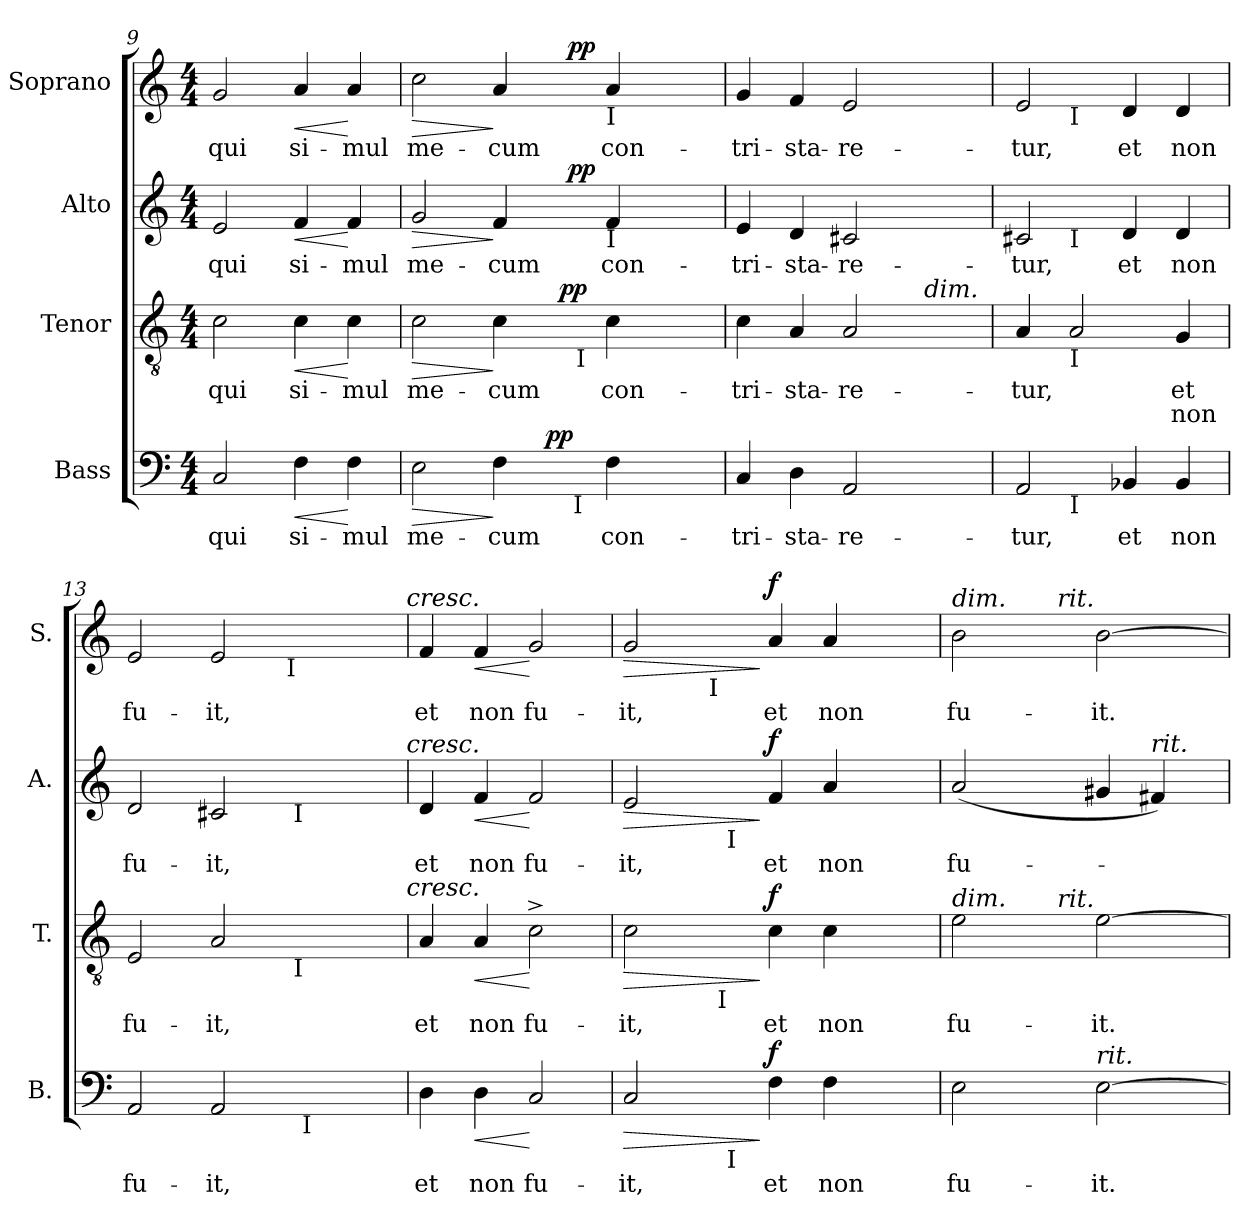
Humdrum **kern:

**kern	**text	**dynam	**kern	**text	**text	**dynam	**kern	**text	**dynam	**kern	**text	**dynam
*part4	*part4	*part4	*part3	*part3	*part3	*part3	*part2	*part2	*part2	*part1	*part1	*part1
*staff4	*staff4	*staff4	*staff3	*staff3	*staff3	*staff3	*staff2	*staff2	*staff2	*staff1	*staff1	*staff1
*I"Bass	*	*	*I"Tenor	*	*	*	*I"Alto	*	*	*I"Soprano	*	*
*I'B.	*	*	*I'T.	*	*	*	*I'A.	*	*	*I'S.	*	*
*clefF4	*	*	*clefGv2	*	*	*	*clefG2	*	*	*clefG2	*	*
*	*	*	*ITrd7c12	*	*	*	*	*	*	*	*	*
*k[]	*	*	*k[]	*	*	*	*k[]	*	*	*k[]	*	*
*C:	*	*	*C:	*	*	*	*C:	*	*	*C:	*	*
*M4/4	*	*	*M4/4	*	*	*	*M4/4	*	*	*M4/4	*	*
=9	=9	=9	=9	=9	=9	=9	=9	=9	=9	=9	=9	=9
!	!LO:LY:b:color=#000000	!	!	!	!	!	!	!	!	!	!	!
!	!	!	!	!LO:LY:b:color=#000000	!	!	!	!	!	!	!	!
!	!	!	!	!	!	!	!	!LO:LY:b:color=#000000	!	!	!	!
!	!	!	!	!	!	!	!	!	!	!	!LO:LY:b:color=#000000	!
2Ci/	qui	.	2Ci\	qui	.	.	2ei/	qui	.	2gi/	qui	.
!	!LO:LY:b:color=#000000	!LO:HP:b	!	!	!	!	!	!	!	!	!	!
!	!	!	!	!LO:LY:b:color=#000000	!	!LO:HP:b	!	!	!	!	!	!
!	!	!	!	!	!	!	!	!LO:LY:b:color=#000000	!LO:HP:b	!	!	!
!	!	!	!	!	!	!	!	!	!	!	!LO:LY:b:color=#000000	!LO:HP:b
4Fi\	si-	<	4Ci\	si-	.	<	4fi/	si-	<	4ai/	si-	<
!	!LO:LY:b:color=#000000	!	!	!	!	!	!	!	!	!	!	!
!	!	!	!	!LO:LY:b:color=#000000	!	!	!	!	!	!	!	!
!	!	!	!	!	!	!	!	!LO:LY:b:color=#000000	!	!	!	!
!	!	!	!	!	!	!	!	!	!	!	!LO:LY:b:color=#000000	!
4Fi\	-mul	[	4Ci\	-mul	.	[	4fi/	-mul	[	4ai/	-mul	[
=10	=10	=10	=10	=10	=10	=10	=10	=10	=10	=10	=10	=10
!	!LO:LY:b:color=#000000	!LO:HP:b	!	!	!	!	!	!	!	!	!	!
!	!	!	!	!LO:LY:b:color=#000000	!	!LO:HP:b	!	!	!	!	!	!
!	!	!	!	!	!	!	!	!LO:LY:b:color=#000000	!LO:HP:b	!	!	!
!	!	!	!	!	!	!	!	!	!	!	!LO:LY:b:color=#000000	!LO:HP:b
*^	*	*	*^	*	*	*	*^	*	*	*^	*	*
*	*^	*	*	*	*^	*	*	*	*	*	*	*	*	*	*	*
2Ei\	2ryy	2ryy	me-	>	2Ci\	2ryy	2ryy	me-	.	>	2gi/	2ryy	me-	>	2cci\	2ryy	me-	>
!	!	!	!LO:LY:b:color=#000000	!	!	!	!	!	!	!	!	!	!	!	!	!	!	!
!	!	!	!	!	!	!	!	!LO:LY:b:color=#000000	!	!	!	!	!	!	!	!	!	!
!	!	!	!	!	!	!	!	!	!	!	!	!	!LO:LY:b:color=#000000	!	!	!	!	!
!	!	!	!	!	!	!	!	!	!	!	!	!	!	!	!	!	!LO:LY:b:color=#000000	!
4Fi\	16ryy	8ryy	-cum	]	4Ci\	8ryy	8ryy	-cum	.	]	4fi/	8ryy	-cum	]	4ai/	8ryy	-cum	]
.	32ryy	.	.	.	.	.	.	.	.	.	.	.	.	.	.	.	.	.
.	64...ryy	.	.	.	.	.	.	.	.	.	.	.	.	.	.	.	.	.
.	4ryy	.	.	pp	.	.	.	.	.	.	.	.	.	.	.	.	.	.
.	.	64ryy	.	.	.	128ryy	64ryy	.	.	.	.	64ryy	.	.	.	64ryy	.	.
.	.	.	.	.	.	256ryy	.	.	.	.	.	.	.	.	.	.	.	.
.	.	.	.	.	.	1024ryy	.	.	.	.	.	.	.	.	.	.	.	.
.	.	.	.	.	.	4ryy	.	.	.	pp	.	.	.	.	.	.	.	.
.	.	128ryy	.	.	.	.	128ryy	.	.	.	.	256.ryy	.	.	.	256.ryy	.	.
.	.	.	.	.	.	.	.	.	.	.	.	4ryy	.	pp	.	4ryy	.	pp
.	.	512.ryy	.	.	.	.	256ryy	.	.	.	.	.	.	.	.	.	.	.
!	!	!LO:TX:b:t=I	!	!	!	!	!	!	!	!	!	!	!	!	!	!	!	!
.	.	4ryy	.	.	.	.	.	.	.	.	.	.	.	.	.	.	.	.
.	.	.	.	.	.	.	1024ryy	.	.	.	.	.	.	.	.	.	.	.
!	!	!	!	!	!	!	!LO:TX:b:t=I	!	!	!	!	!	!	!	!	!	!	!
.	.	.	.	.	.	.	4ryy	.	.	.	.	.	.	.	.	.	.	.
!	!	!	!LO:LY:b:color=#000000	!	!	!	!	!	!	!	!	!	!	!	!	!	!	!
!	!	!	!	!	!	!	!	!LO:LY:b:color=#000000	!	!	!	!	!	!	!	!	!	!
!	!	!	!	!	!	!	!	!	!	!	!	!	!LO:LY:b:color=#000000	!	!	!	!	!
!	!	!	!	!	!	!	!	!	!	!	!	!	!	!	!LO:TX:b:t=I	!	!	!
!	!	!	!	!	!	!	!	!	!	!	!LO:TX:b:t=I	!	!	!	!	!	!	!
!	!	!	!	!	!	!	!	!	!	!	!	!	!	!	!	!	!LO:LY:b:color=#000000	!
4Fi\	.	.	con-	.	4Ci\	.	.	con-	.	.	4fi/	.	con-	.	4ai/	.	con-	.
.	8ryy	.	.	.	.	.	.	.	.	.	.	.	.	.	.	.	.	.
.	.	.	.	.	.	16ryy	.	.	.	.	.	.	.	.	.	.	.	.
.	.	.	.	.	.	.	.	.	.	.	.	16ryy	.	.	.	16ryy	.	.
.	.	16ryy	.	.	.	.	.	.	.	.	.	.	.	.	.	.	.	.
.	.	.	.	.	.	.	16ryy	.	.	.	.	.	.	.	.	.	.	.
.	.	.	.	.	.	32ryy	.	.	.	.	.	.	.	.	.	.	.	.
.	.	.	.	.	.	.	.	.	.	.	.	32ryy	.	.	.	32ryy	.	.
.	.	32ryy	.	.	.	.	.	.	.	.	.	.	.	.	.	.	.	.
.	.	.	.	.	.	.	32ryy	.	.	.	.	.	.	.	.	.	.	.
.	.	.	.	.	.	64ryy	.	.	.	.	.	.	.	.	.	.	.	.
.	.	.	.	.	.	.	.	.	.	.	.	128ryy	.	.	.	128ryy	.	.
.	.	256ryy	.	.	.	.	.	.	.	.	.	.	.	.	.	.	.	.
.	.	.	.	.	.	512.ryy	512.ryy	.	.	.	.	.	.	.	.	.	.	.
.	512ryy	.	.	.	.	.	.	.	.	.	.	512ryy	.	.	.	512ryy	.	.
.	.	1024ryy	.	.	.	.	.	.	.	.	.	.	.	.	.	.	.	.
*v	*v	*v	*	*	*	*	*	*	*	*	*v	*v	*	*	*v	*v	*	*
*	*	*	*v	*v	*v	*	*	*	*	*	*	*	*	*
=11	=11	=11	=11	=11	=11	=11	=11	=11	=11	=11	=11	=11
*^	*	*	*^	*	*	*	*^	*	*	*^	*	*
*	*^	*	*	*	*^	*	*	*	*	*	*	*	*	*	*	*
!	!	!	!LO:LY:b:color=#000000	!	!	!	!	!	!	!	!	!	!	!	!	!	!	!
*v	*v	*v	*	*	*	*	*	*	*	*	*v	*v	*	*	*v	*v	*	*
*	*	*	*v	*v	*v	*	*	*	*	*	*	*	*	*
*^	*	*	*^	*	*	*	*^	*	*	*^	*	*
*	*^	*	*	*	*^	*	*	*	*	*	*	*	*	*	*	*
!	!	!	!	!	!	!	!	!LO:LY:b:color=#000000	!	!	!	!	!	!	!	!	!	!
*v	*v	*v	*	*	*	*	*	*	*	*	*v	*v	*	*	*v	*v	*	*
*	*	*	*v	*v	*v	*	*	*	*	*	*	*	*	*
*^	*	*	*^	*	*	*	*^	*	*	*^	*	*
*	*^	*	*	*	*^	*	*	*	*	*	*	*	*	*	*	*
!	!	!	!	!	!	!	!	!	!	!	!	!	!LO:LY:b:color=#000000	!	!	!	!	!
*v	*v	*v	*	*	*	*	*	*	*	*	*v	*v	*	*	*v	*v	*	*
*	*	*	*v	*v	*v	*	*	*	*	*	*	*	*	*
*^	*	*	*^	*	*	*	*^	*	*	*^	*	*
*	*^	*	*	*	*^	*	*	*	*	*	*	*	*	*	*	*
!	!	!	!	!	!	!	!	!	!	!	!	!	!	!	!	!	!LO:LY:b:color=#000000	!
*v	*v	*v	*	*	*	*	*	*	*	*	*v	*v	*	*	*v	*v	*	*
*	*	*	*	*v	*v	*	*	*	*	*	*	*	*	*
4Ci/	-tri-	.	4Ci\	2ryy	-tri-	.	.	4ei/	-tri-	.	4gi/	-tri-	.
!	!LO:LY:b:color=#000000	!	!	!	!	!	!	!	!	!	!	!	!
!	!	!	!	!	!LO:LY:b:color=#000000	!	!	!	!	!	!	!	!
!	!	!	!	!	!	!	!	!	!LO:LY:b:color=#000000	!	!	!	!
!	!	!	!	!	!	!	!	!	!	!	!	!LO:LY:b:color=#000000	!
4Di\	-sta-	.	4AAi/	.	-sta-	.	.	4di/	-sta-	.	4fi/	-sta-	.
!	!LO:LY:b:color=#000000	!	!	!	!	!	!	!	!	!	!	!	!
!	!	!	!	!	!LO:LY:b:color=#000000	!	!	!	!	!	!	!	!
!	!	!	!	!	!	!	!	!	!LO:LY:b:color=#000000	!	!	!	!
!	!	!	!	!	!	!	!	!	!	!	!	!LO:LY:b:color=#000000	!
2AAi/	-re-	.	2AAi/	8ryy	-re-	.	.	2c#Xi/	-re-	.	2ei/	-re-	.
.	.	.	.	16ryy	.	.	.	.	.	.	.	.	.
.	.	.	.	32ryy	.	.	.	.	.	.	.	.	.
.	.	.	.	128ryy	.	.	.	.	.	.	.	.	.
.	.	.	.	512ryy	.	.	.	.	.	.	.	.	.
!	!	!	!	!LO:TX:a:i:t=dim.	!	!	!	!	!	!	!	!	!
.	.	.	.	4ryy	.	.	.	.	.	.	.	.	.
.	.	.	.	64ryy	.	.	.	.	.	.	.	.	.
.	.	.	.	256.ryy	.	.	.	.	.	.	.	.	.
*	*	*	*v	*v	*	*	*	*	*	*	*	*	*
=12	=12	=12	=12	=12	=12	=12	=12	=12	=12	=12	=12	=12
*	*	*	*^	*	*	*	*	*	*	*	*	*
!	!LO:LY:b:color=#000000	!	!	!	!	!	!	!	!	!	!	!	!
*	*	*	*v	*v	*	*	*	*	*	*	*	*	*
*	*	*	*^	*	*	*	*	*	*	*	*	*
!	!	!	!	!	!LO:LY:b:color=#000000	!	!	!	!	!	!	!	!
*	*	*	*v	*v	*	*	*	*	*	*	*	*	*
*	*	*	*^	*	*	*	*	*	*	*	*	*
!	!	!	!	!	!	!	!	!	!LO:LY:b:color=#000000	!	!	!	!
*	*	*	*v	*v	*	*	*	*	*	*	*	*	*
*	*	*	*^	*	*	*	*	*	*	*	*	*
!	!	!	!	!	!	!	!	!	!	!	!	!LO:LY:b:color=#000000	!
*^	*	*	*v	*v	*	*	*	*^	*	*	*^	*	*
2AAi/	4ryy	-tur,	.	4AAi/	-tur,	.	.	2c#Xi/	4ryy	-tur,	.	2ei/	4ryy	-tur,	.
!	!	!	!	!	!	!	!	!	!	!	!	!	!LO:TX:b:t=I	!	!
!	!	!	!	!	!	!	!	!	!LO:TX:b:t=I	!	!	!	!	!	!
!	!	!	!	!LO:TX:b:t=I	!	!	!	!	!	!	!	!	!	!	!
!	!LO:TX:b:t=I	!	!	!	!	!	!	!	!	!	!	!	!	!	!
.	2.ryy	.	.	2AAi/	.	.	.	.	2.ryy	.	.	.	2.ryy	.	.
!	!	!LO:LY:b:color=#000000	!	!	!	!	!	!	!	!	!	!	!	!	!
!	!	!	!	!	!	!	!	!	!	!LO:LY:b:color=#000000	!	!	!	!	!
!	!	!	!	!	!	!	!	!	!	!	!	!	!	!LO:LY:b:color=#000000	!
4BB-Xi/	.	et	.	.	.	.	.	4di/	.	et	.	4di/	.	et	.
!	!	!LO:LY:b:color=#000000	!	!	!	!	!	!	!	!	!	!	!	!	!
!	!	!	!	!	!LO:LY:b:color=#000000	!LO:LY:b:color=#000000	!	!	!	!	!	!	!	!	!
!	!	!	!	!	!	!	!	!	!	!LO:LY:b:color=#000000	!	!	!	!	!
!	!	!	!	!	!	!	!	!	!	!	!	!	!	!LO:LY:b:color=#000000	!
4BB-i/	.	non	.	4GGi/	et	non	.	4di/	.	non	.	4di/	.	non	.
*	*	*	*	*	*	*	*	*v	*v	*	*	*	*	*	*
*	*	*	*	*	*	*	*	*	*	*	*v	*v	*	*
=13	=13	=13	=13	=13	=13	=13	=13	=13	=13	=13	=13	=13	=13
*	*	*	*	*	*	*	*	*^	*	*	*^	*	*
!	!	!LO:LY:b:color=#000000	!	!	!	!	!	!	!	!	!	!	!	!	!
*	*	*	*	*	*	*	*	*v	*v	*	*	*	*	*	*
*	*	*	*	*	*	*	*	*	*	*	*v	*v	*	*
*	*	*	*	*	*	*	*	*^	*	*	*^	*	*
!	!	!	!	!	!LO:LY:b:color=#000000	!	!	!	!	!	!	!	!	!	!
*	*	*	*	*	*	*	*	*v	*v	*	*	*	*	*	*
*	*	*	*	*	*	*	*	*	*	*	*v	*v	*	*
*	*	*	*	*	*	*	*	*^	*	*	*^	*	*
!	!	!	!	!	!	!	!	!	!	!LO:LY:b:color=#000000	!	!	!	!	!
*	*	*	*	*	*	*	*	*v	*v	*	*	*	*	*	*
*	*	*	*	*	*	*	*	*	*	*	*v	*v	*	*
*	*	*	*	*	*	*	*	*^	*	*	*^	*	*
!	!	!	!	!	!	!	!	!	!	!	!	!	!	!LO:LY:b:color=#000000	!
*	*	*	*	*^	*	*	*	*	*^	*	*	*	*^	*	*
*	*	*	*	*	*^	*	*	*	*	*	*	*	*	*	*	*	*	*
2AAi/	2ryy	fu-	.	2EEi/	2ryy	2ryy	fu-	.	.	2di/	2ryy	2ryy	fu-	.	2ei/	2ryy	2ryy	fu-	.
!	!	!LO:LY:b:color=#000000	!	!	!	!	!	!	!	!	!	!	!	!	!	!	!	!	!
!	!	!	!	!	!	!	!LO:LY:b:color=#000000	!	!	!	!	!	!	!	!	!	!	!	!
!	!	!	!	!	!	!	!	!	!	!	!	!	!LO:LY:b:color=#000000	!	!	!	!	!	!
!	!	!	!	!	!	!	!	!	!	!	!	!	!	!	!	!	!	!LO:LY:b:color=#000000	!
2AAi/	4ryy	-it,	.	2AAi/	4ryy	4ryy	-it,	.	.	2c#Xi/	4ryy	4ryy	-it,	.	2ei/	4ryy	4ryy	-it,	.
.	32...ryy	.	.	.	32.ryy	8ryy	.	.	.	.	32.ryy	8ryy	.	.	.	32ryy	8ryy	.	.
.	.	.	.	.	.	.	.	.	.	.	.	.	.	.	.	256.ryy	.	.	.
!	!	!	!	!	!	!	!	!	!	!	!	!	!	!	!	!LO:TX:b:t=I	!	!	!
.	.	.	.	.	.	.	.	.	.	.	.	.	.	.	.	8ryy	.	.	.
!	!	!	!	!	!	!	!	!	!	!	!LO:TX:b:t=I	!	!	!	!	!	!	!	!
!	!	!	!	!	!LO:TX:b:t=I	!	!	!	!	!	!	!	!	!	!	!	!	!	!
.	.	.	.	.	8ryy	.	.	.	.	.	8ryy	.	.	.	.	.	.	.	.
!	!LO:TX:b:t=I	!	!	!	!	!	!	!	!	!	!	!	!	!	!	!	!	!	!
.	8ryy	.	.	.	.	.	.	.	.	.	.	.	.	.	.	.	.	.	.
.	.	.	.	.	.	16ryy	.	.	.	.	.	16ryy	.	.	.	.	16ryy	.	.
.	.	.	.	.	.	.	.	.	.	.	.	.	.	.	.	16ryy	.	.	.
.	.	.	.	.	16ryy	.	.	.	.	.	16ryy	.	.	.	.	.	.	.	.
.	16ryy	.	.	.	.	.	.	.	.	.	.	.	.	.	.	.	.	.	.
.	.	.	.	.	.	32ryy	.	.	.	.	.	32ryy	.	.	.	.	32ryy	.	.
.	.	.	.	.	.	64ryy	.	.	.	.	.	64ryy	.	.	.	.	64ryy	.	.
.	.	.	.	.	.	.	.	.	.	.	.	.	.	.	.	64ryy	.	.	.
.	.	.	.	.	64ryy	128...ryy	.	.	.	.	64ryy	128...ryy	.	.	.	.	128...ryy	.	.
.	.	.	.	.	.	.	.	.	.	.	.	.	.	.	.	128ryy	.	.	.
.	256ryy	.	.	.	.	.	.	.	.	.	.	.	.	.	.	.	.	.	.
.	.	.	.	.	.	.	.	.	.	.	.	.	.	.	.	512ryy	.	.	.
!	!	!	!	!	!	!	!	!	!	!	!	!	!	!	!	!	!LO:TX:a:i:t=cresc.	!	!
!	!	!	!	!	!	!	!	!	!	!	!	!LO:TX:a:i:t=cresc.	!	!	!	!	!	!	!
!	!	!	!	!	!	!LO:TX:a:i:t=cresc.	!	!	!	!	!	!	!	!	!	!	!	!	!
.	.	.	.	.	.	1024ryy	.	.	.	.	.	1024ryy	.	.	.	.	1024ryy	.	.
*v	*v	*	*	*	*	*	*	*	*	*v	*v	*v	*	*	*v	*v	*v	*	*
*	*	*	*v	*v	*v	*	*	*	*	*	*	*	*	*
=14	=14	=14	=14	=14	=14	=14	=14	=14	=14	=14	=14	=14
*^	*	*	*^	*	*	*	*^	*	*	*^	*	*
*	*	*	*	*	*^	*	*	*	*	*^	*	*	*	*^	*	*
!	!	!LO:LY:b:color=#000000	!	!	!	!	!	!	!	!	!	!	!	!	!	!	!	!	!
*v	*v	*	*	*	*	*	*	*	*	*v	*v	*v	*	*	*v	*v	*v	*	*
*	*	*	*v	*v	*v	*	*	*	*	*	*	*	*	*
*^	*	*	*^	*	*	*	*^	*	*	*^	*	*
*	*	*	*	*	*^	*	*	*	*	*^	*	*	*	*^	*	*
!	!	!	!	!	!	!	!LO:LY:b:color=#000000	!	!	!	!	!	!	!	!	!	!	!	!
*v	*v	*	*	*	*	*	*	*	*	*v	*v	*v	*	*	*v	*v	*v	*	*
*	*	*	*v	*v	*v	*	*	*	*	*	*	*	*	*
*^	*	*	*^	*	*	*	*^	*	*	*^	*	*
*	*	*	*	*	*^	*	*	*	*	*^	*	*	*	*^	*	*
!	!	!	!	!	!	!	!	!	!	!	!	!	!LO:LY:b:color=#000000	!	!	!	!	!	!
*v	*v	*	*	*	*	*	*	*	*	*v	*v	*v	*	*	*v	*v	*v	*	*
*	*	*	*v	*v	*v	*	*	*	*	*	*	*	*	*
*^	*	*	*^	*	*	*	*^	*	*	*^	*	*
*	*	*	*	*	*^	*	*	*	*	*^	*	*	*	*^	*	*
!LO:TX:a:i:t=cresc.	!	!	!	!	!	!	!	!	!	!	!	!	!	!	!	!	!	!	!
!	!	!	!	!	!	!	!	!	!	!	!	!	!	!	!	!	!	!LO:LY:b:color=#000000	!
*v	*v	*	*	*	*	*	*	*	*	*v	*v	*v	*	*	*v	*v	*v	*	*
*	*	*	*v	*v	*v	*	*	*	*	*	*	*	*	*
4Di\	et	.	4AAi/	et	.	.	4di/	et	.	4fi/	et	.
!	!LO:LY:b:color=#000000	!LO:HP:b	!	!	!	!	!	!	!	!	!	!
!	!	!	!	!LO:LY:b:color=#000000	!	!LO:HP:b	!	!	!	!	!	!
!	!	!	!	!	!	!	!	!LO:LY:b:color=#000000	!LO:HP:b	!	!	!
!	!	!	!	!	!	!	!	!	!	!	!LO:LY:b:color=#000000	!LO:HP:b
4Di\	non	<	4AAi/	non	.	<	4fi/	non	<	4fi/	non	<
!	!LO:LY:b:color=#000000	!	!	!	!	!	!	!	!	!	!	!
!	!	!	!	!LO:LY:b:color=#000000	!	!	!	!	!	!	!	!
!	!	!	!	!	!	!	!	!LO:LY:b:color=#000000	!	!	!	!
!	!	!	!	!	!	!	!	!	!	!	!LO:LY:b:color=#000000	!
2Ci/	fu-	[	2C^i\	fu-	.	[	2fi/	fu-	[	2gi/	fu-	[
!!LO:LB:g=z
=15	=15	=15	=15	=15	=15	=15	=15	=15	=15	=15	=15	=15
!	!LO:LY:b:color=#000000	!LO:HP:b	!	!	!	!	!	!	!	!	!	!
!	!	!	!	!LO:LY:b:color=#000000	!	!LO:HP:b	!	!	!	!	!	!
!	!	!	!	!	!	!	!	!LO:LY:b:color=#000000	!LO:HP:b	!	!	!
!	!	!	!	!	!	!	!	!	!	!LO:TX:a:i:t=string.	!	!
!	!	!	!	!	!	!	!LO:TX:a:i:t=string.	!	!	!	!	!
!	!	!	!LO:TX:a:i:t=string.	!	!	!	!	!	!	!	!	!
!LO:TX:a:i:t=string.	!	!	!	!	!	!	!	!	!	!	!	!
!	!	!	!	!	!	!	!	!	!	!	!LO:LY:b:color=#000000	!LO:HP:b
*^	*	*	*^	*	*	*	*^	*	*	*^	*	*
2Ci/	4ryy	-it,	>	2Ci\	4ryy	-it,	.	>	2ei/	4ryy	-it,	>	2gi/	4ryy	-it,	>
.	16ryy	.	.	.	16ryy	.	.	.	.	16ryy	.	.	.	16ryy	.	.
.	64ryy	.	.	.	64ryy	.	.	.	.	64ryy	.	.	.	256..ryy	.	.
!	!	!	!	!	!	!	!	!	!	!	!	!	!	!LO:TX:b:t=I	!	!
.	.	.	.	.	.	.	.	.	.	.	.	.	.	2ryy	.	.
.	128ryy	.	.	.	1024ryy	.	.	.	.	128ryy	.	.	.	.	.	.
!	!	!	!	!	!LO:TX:b:t=I	!	!	!	!	!	!	!	!	!	!	!
.	.	.	.	.	2ryy	.	.	.	.	.	.	.	.	.	.	.
.	512.ryy	.	.	.	.	.	.	.	.	512.ryy	.	.	.	.	.	.
!	!	!	!	!	!	!	!	!	!	!LO:TX:b:t=I	!	!	!	!	!	!
!	!LO:TX:b:t=I	!	!	!	!	!	!	!	!	!	!	!	!	!	!	!
.	2ryy	.	.	.	.	.	.	.	.	2ryy	.	.	.	.	.	.
!	!	!LO:LY:b:color=#000000	!	!	!	!	!	!	!	!	!	!	!	!	!	!
!	!	!	!	!	!	!LO:LY:b:color=#000000	!	!	!	!	!	!	!	!	!	!
!	!	!	!	!	!	!	!	!	!	!	!LO:LY:b:color=#000000	!	!	!	!	!
!	!	!	!	!	!	!	!	!	!	!	!	!	!	!	!LO:LY:b:color=#000000	!
4Fi\	.	et	] f	4Ci\	.	et	.	] f	4fi/	.	et	] f	4ai/	.	et	] f
!	!	!LO:LY:b:color=#000000	!	!	!	!	!	!	!	!	!	!	!	!	!	!
!	!	!	!	!	!	!LO:LY:b:color=#000000	!	!	!	!	!	!	!	!	!	!
!	!	!	!	!	!	!	!	!	!	!	!LO:LY:b:color=#000000	!	!	!	!	!
!	!	!	!	!	!	!	!	!	!	!	!	!	!	!	!LO:LY:b:color=#000000	!
4Fi\	.	non	.	4Ci\	.	non	.	.	4ai/	.	non	.	4ai/	.	non	.
.	.	.	.	.	.	.	.	.	.	.	.	.	.	8ryy	.	.
.	.	.	.	.	8ryy	.	.	.	.	.	.	.	.	.	.	.
.	8ryy	.	.	.	.	.	.	.	.	8ryy	.	.	.	.	.	.
.	.	.	.	.	.	.	.	.	.	.	.	.	.	32ryy	.	.
.	.	.	.	.	32ryy	.	.	.	.	.	.	.	.	.	.	.
.	32ryy	.	.	.	.	.	.	.	.	32ryy	.	.	.	.	.	.
.	.	.	.	.	.	.	.	.	.	.	.	.	.	64ryy	.	.
.	.	.	.	.	128...ryy	.	.	.	.	.	.	.	.	.	.	.
.	.	.	.	.	.	.	.	.	.	.	.	.	.	128ryy	.	.
.	256ryy	.	.	.	.	.	.	.	.	256ryy	.	.	.	.	.	.
.	1024ryy	.	.	.	.	.	.	.	.	1024ryy	.	.	.	1024ryy	.	.
*v	*v	*	*	*	*	*	*	*	*v	*v	*	*	*	*	*	*
=16	=16	=16	=16	=16	=16	=16	=16	=16	=16	=16	=16	=16	=16	=16
*^	*	*	*	*	*	*	*	*^	*	*	*	*	*	*
!	!	!LO:LY:b:color=#000000	!	!	!	!	!	!	!	!	!	!	!	!	!	!
*v	*v	*	*	*	*	*	*	*	*v	*v	*	*	*	*	*	*
*^	*	*	*	*	*	*	*	*^	*	*	*	*	*	*
!	!	!	!	!	!	!LO:LY:b:color=#000000	!	!	!	!	!	!	!	!	!	!
*v	*v	*	*	*	*	*	*	*	*v	*v	*	*	*	*	*	*
*^	*	*	*	*	*	*	*	*^	*	*	*	*	*	*
!	!	!	!	!	!	!	!	!	!	!	!LO:LY:b:color=#000000	!	!	!	!	!
*v	*v	*	*	*	*	*	*	*	*v	*v	*	*	*	*	*	*
*^	*	*	*	*	*	*	*	*^	*	*	*	*	*	*
!	!	!	!	!	!	!	!	!	!	!	!	!	!LO:TX:a:i:t=dim.	!	!	!
!	!	!	!	!	!	!	!	!	!LO:TX:a:i:t=dim.	!	!	!	!	!	!	!
!	!	!	!	!LO:TX:a:i:t=dim.	!	!	!	!	!	!	!	!	!	!	!	!
!LO:TX:a:i:t=dim.	!	!	!	!	!	!	!	!	!	!	!	!	!	!	!	!
!	!	!	!	!	!	!	!	!	!	!	!	!	!	!	!LO:LY:b:color=#000000	!
*v	*v	*	*	*	*	*	*	*	*v	*v	*	*	*	*	*	*
2Ei\	fu-	.	2Ei\	4ryy	fu-	.	.	(2ai/	fu-	.	2bi\	4ryy	fu-	.
.	.	.	.	16ryy	.	.	.	.	.	.	.	16ryy	.	.
.	.	.	.	32ryy	.	.	.	.	.	.	.	32ryy	.	.
.	.	.	.	64ryy	.	.	.	.	.	.	.	64ryy	.	.
.	.	.	.	1024ryy	.	.	.	.	.	.	.	1024ryy	.	.
!	!	!	!	!	!	!	!	!	!	!	!	!LO:TX:a:i:t=rit.	!	!
!	!	!	!	!LO:TX:a:i:t=rit.	!	!	!	!	!	!	!	!	!	!
.	.	.	.	2ryy	.	.	.	.	.	.	.	2ryy	.	.
!	!LO:LY:b:color=#000000	!	!	!	!	!	!	!	!	!	!	!	!	!
!	!	!	!	!	!LO:LY:b:color=#000000	!	!	!	!	!	!	!	!	!
!LO:TX:a:i:t=rit.	!	!	!	!	!	!	!	!	!	!	!	!	!	!
!	!	!	!	!	!	!	!	!	!	!	!	!	!LO:LY:b:color=#000000	!
[2Ei\	-it.	.	[2Ei\	.	-it.	.	.	4g#Xi/	.	.	[2bi\	.	-it.	.
!	!	!	!	!	!	!	!	!LO:TX:a:i:t=rit.	!	!	!	!	!	!
.	.	.	.	.	.	.	.	4f#Xi/)	.	.	.	.	.	.
.	.	.	.	8ryy	.	.	.	.	.	.	.	8ryy	.	.
.	.	.	.	128...ryy	.	.	.	.	.	.	.	128...ryy	.	.
*	*	*	*v	*v	*	*	*	*	*	*	*v	*v	*	*
=	=	=	=	=	=	=	=	=	=	=	=	=
*-	*-	*-	*-	*-	*-	*-	*-	*-	*-	*-	*-	*-
